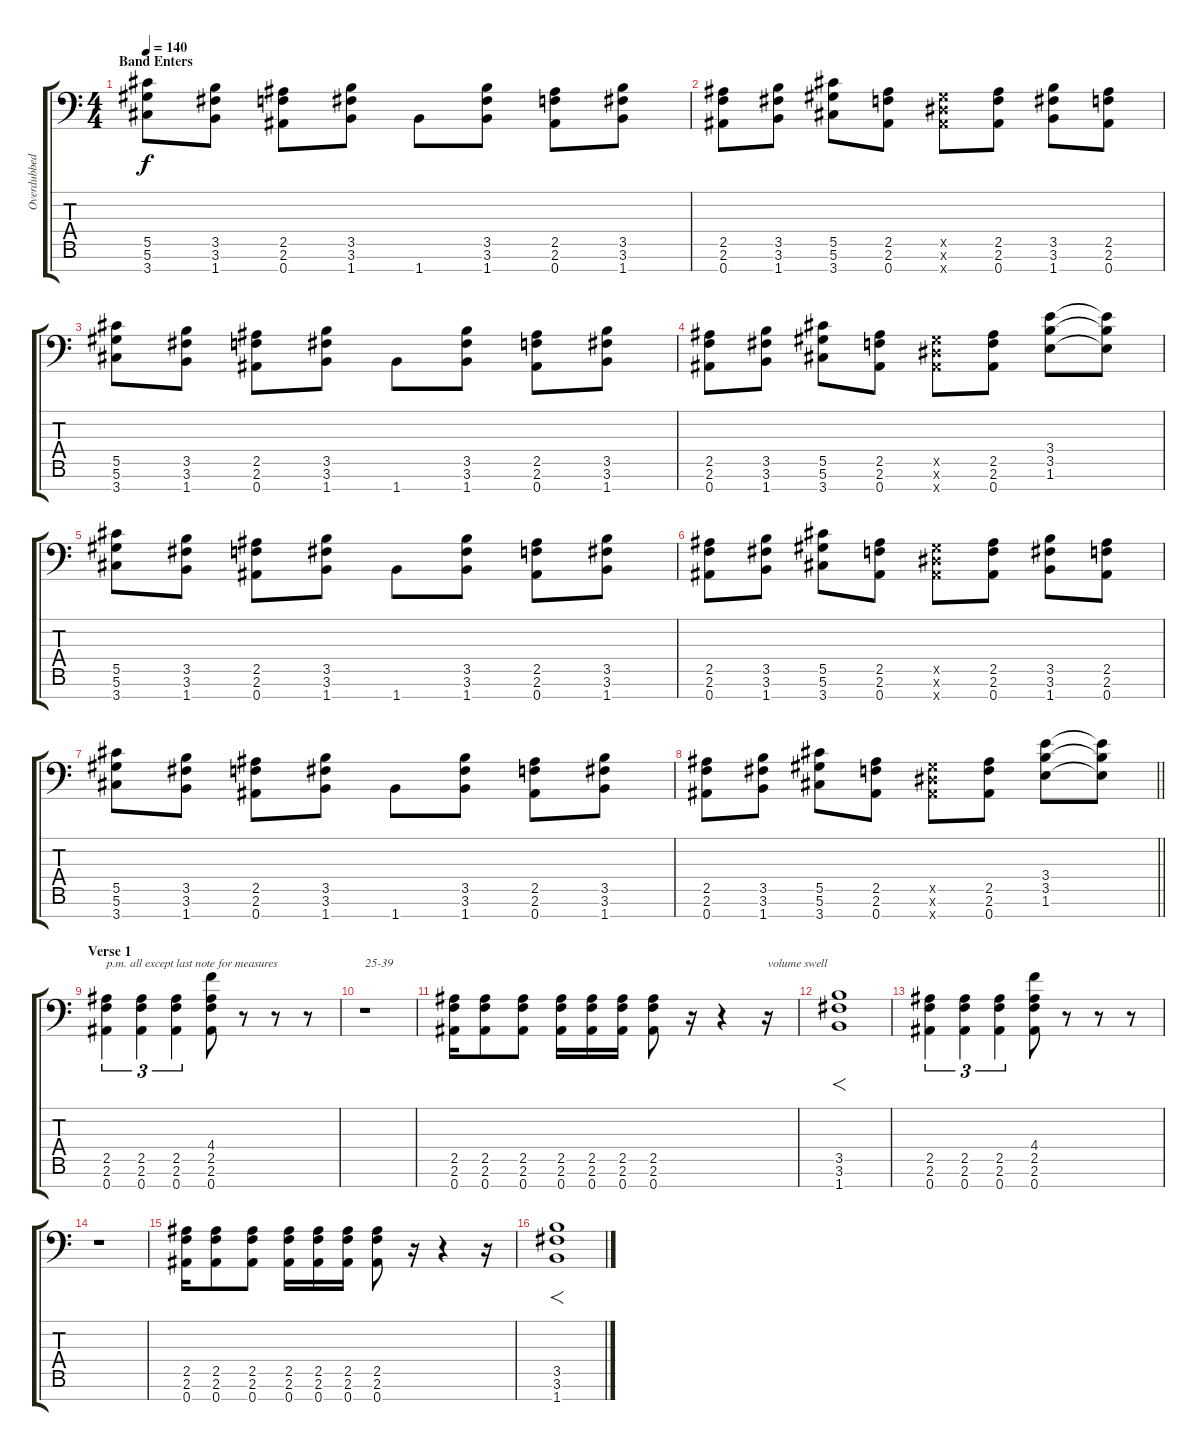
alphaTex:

\track ("Overdubbed rhythm" "Overdubbed") {instrument distortionguitar}
\staff {score tabs}
\tuning (Eb4 Bb3 Gb3 Db3 Ab2 Eb2 Bb1) {hide}
\ts (4 4)
\section ("" "Band Enters")
\tempo 140
\clef f4
\ks c
(5.5 5.6 3.7).8{dy f volume 16} (3.5 3.6 1.7).8 (2.5 2.6 0.7).8 (3.5 3.6 1.7).8 1.7.8 (3.5 3.6 1.7).8 (2.5 2.6 0.7).8 (3.5 3.6 1.7).8 |
(2.5 2.6 0.7).8 (3.5 3.6 1.7).8 (5.5 5.6 3.7).8 (2.5 2.6 0.7).8 (0.5{x} 0.6{x} 0.7{x}).8 (2.5 2.6 0.7).8 (3.5 3.6 1.7).8 (2.5 2.6 0.7).8 |
(5.5 5.6 3.7).8 (3.5 3.6 1.7).8 (2.5 2.6 0.7).8 (3.5 3.6 1.7).8 1.7.8 (3.5 3.6 1.7).8 (2.5 2.6 0.7).8 (3.5 3.6 1.7).8 |
(2.5 2.6 0.7).8 (3.5 3.6 1.7).8 (5.5 5.6 3.7).8 (2.5 2.6 0.7).8 (0.5{x} 0.6{x} 0.7{x}).8 (2.5 2.6 0.7).8 (3.4 3.5 1.6).8 (3.4{t} 3.5{t} 1.6{t}).8 |
(5.5 5.6 3.7).8 (3.5 3.6 1.7).8 (2.5 2.6 0.7).8 (3.5 3.6 1.7).8 1.7.8 (3.5 3.6 1.7).8 (2.5 2.6 0.7).8 (3.5 3.6 1.7).8 |
(2.5 2.6 0.7).8 (3.5 3.6 1.7).8 (5.5 5.6 3.7).8 (2.5 2.6 0.7).8 (0.5{x} 0.6{x} 0.7{x}).8 (2.5 2.6 0.7).8 (3.5 3.6 1.7).8 (2.5 2.6 0.7).8 |
(5.5 5.6 3.7).8 (3.5 3.6 1.7).8 (2.5 2.6 0.7).8 (3.5 3.6 1.7).8 1.7.8 (3.5 3.6 1.7).8 (2.5 2.6 0.7).8 (3.5 3.6 1.7).8 |
\barLineRight lightlight
(2.5 2.6 0.7).8 (3.5 3.6 1.7).8 (5.5 5.6 3.7).8 (2.5 2.6 0.7).8 (0.5{x} 0.6{x} 0.7{x}).8 (2.5 2.6 0.7).8 (3.4 3.5 1.6).8 (3.4{t} 3.5{t} 1.6{t}).8 |
\section ("" "Verse 1")
(2.5 2.6 0.7).4{tu (3 2) txt "p.m. all except last note for measures"} (2.5 2.6 0.7).4{tu (3 2)} (2.5 2.6 0.7).4{tu (3 2)} (4.4 2.5 2.6 0.7).8 r.8 r.8 r.8 |
r.1{txt "25-39"} |
(2.5 2.6 0.7).16 (2.5 2.6 0.7).8 (2.5 2.6 0.7).8 (2.5 2.6 0.7).16 (2.5 2.6 0.7).16 (2.5 2.6 0.7).16 (2.5 2.6 0.7).8 r.16 r.4 r.16{txt "volume swell"} |
(3.5 3.6 1.7).1{f} |
(2.5 2.6 0.7).4{tu (3 2)} (2.5 2.6 0.7).4{tu (3 2)} (2.5 2.6 0.7).4{tu (3 2)} (4.4 2.5 2.6 0.7).8 r.8 r.8 r.8 |
r.1 |
(2.5 2.6 0.7).16 (2.5 2.6 0.7).8 (2.5 2.6 0.7).8 (2.5 2.6 0.7).16 (2.5 2.6 0.7).16 (2.5 2.6 0.7).16 (2.5 2.6 0.7).8 r.16 r.4 r.16 |
(3.5 3.6 1.7).1{f}
